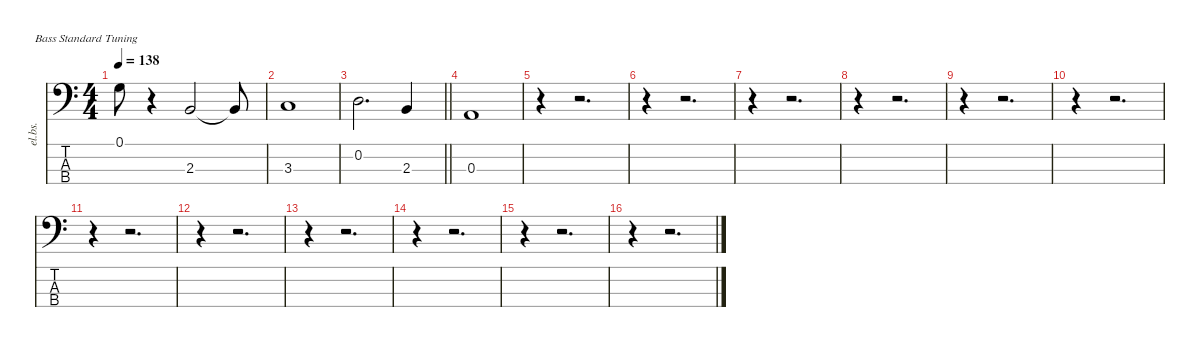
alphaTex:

\defaultSystemsLayout 4
\hideDynamics
\bracketExtendMode nobrackets
\track ("Basse" "el.bs.") {instrument electricbassfinger}
\staff {score tabs}
\tuning (G2 D2 A1 E1)
\ts (4 4)
\tempo 138
\clef f4
\ks aminor
0.1.8{dy f beam Down} r.4{beam Down} 2.3.2{beam Up} 2.3{t}.8{beam Up} |
3.3.1{beam Up} |
\barLineRight lightlight
0.2.2{d beam Down} 2.3.4{beam Up} |
0.3.1{beam Up} |
r.4{beam Down} r.2{d beam Down} |
r.4{beam Down} r.2{d beam Down} |
r.4{beam Down} r.2{d beam Down} |
r.4{beam Down} r.2{d beam Down} |
r.4{beam Down} r.2{d beam Down} |
r.4{beam Down} r.2{d beam Down} |
r.4{beam Down} r.2{d beam Down} |
r.4{beam Down} r.2{d beam Down} |
r.4{beam Down} r.2{d beam Down} |
r.4{beam Down} r.2{d beam Down} |
r.4{beam Down} r.2{d beam Down} |
r.4{beam Down} r.2{d beam Down}
